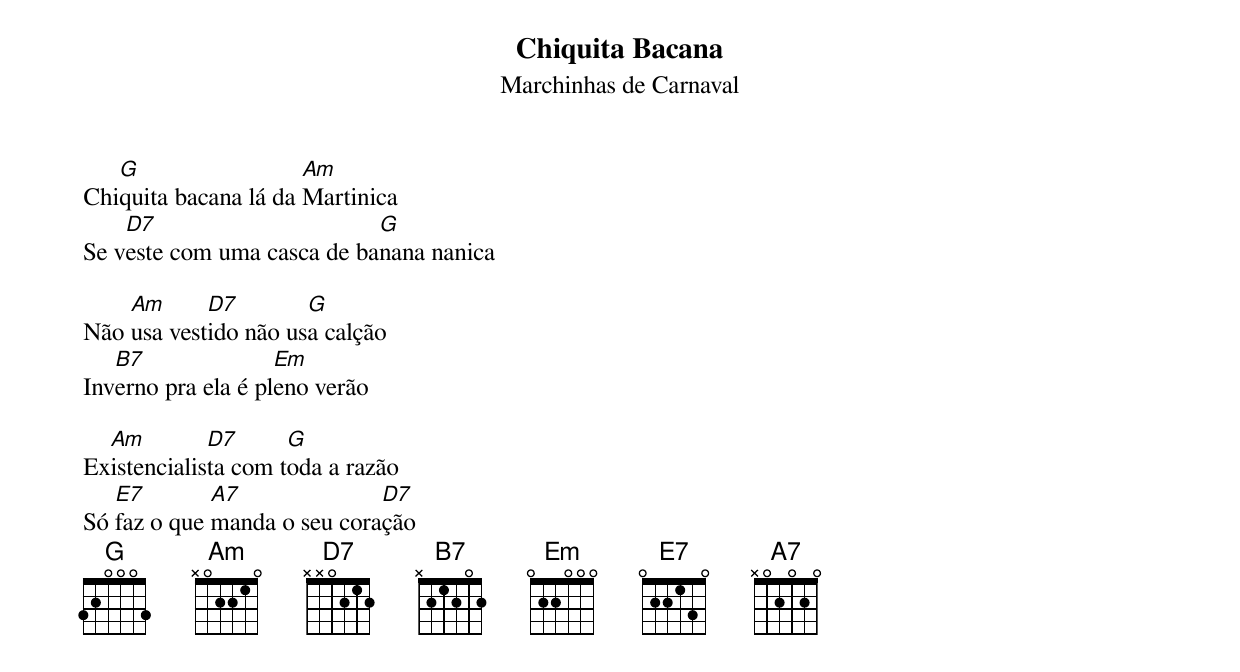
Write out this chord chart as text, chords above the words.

Chiquita Bacana
Marchinhas de Carnaval

   G                  Am
Chiquita bacana lá da Martinica
    D7                      G
Se veste com uma casca de banana nanica

    Am      D7        G
Não usa vestido não usa calção
   B7               Em
Inverno pra ela é pleno verão

  Am         D7      G
Existencialista com toda a razão
   E7        A7              D7
Só faz o que manda o seu coração
